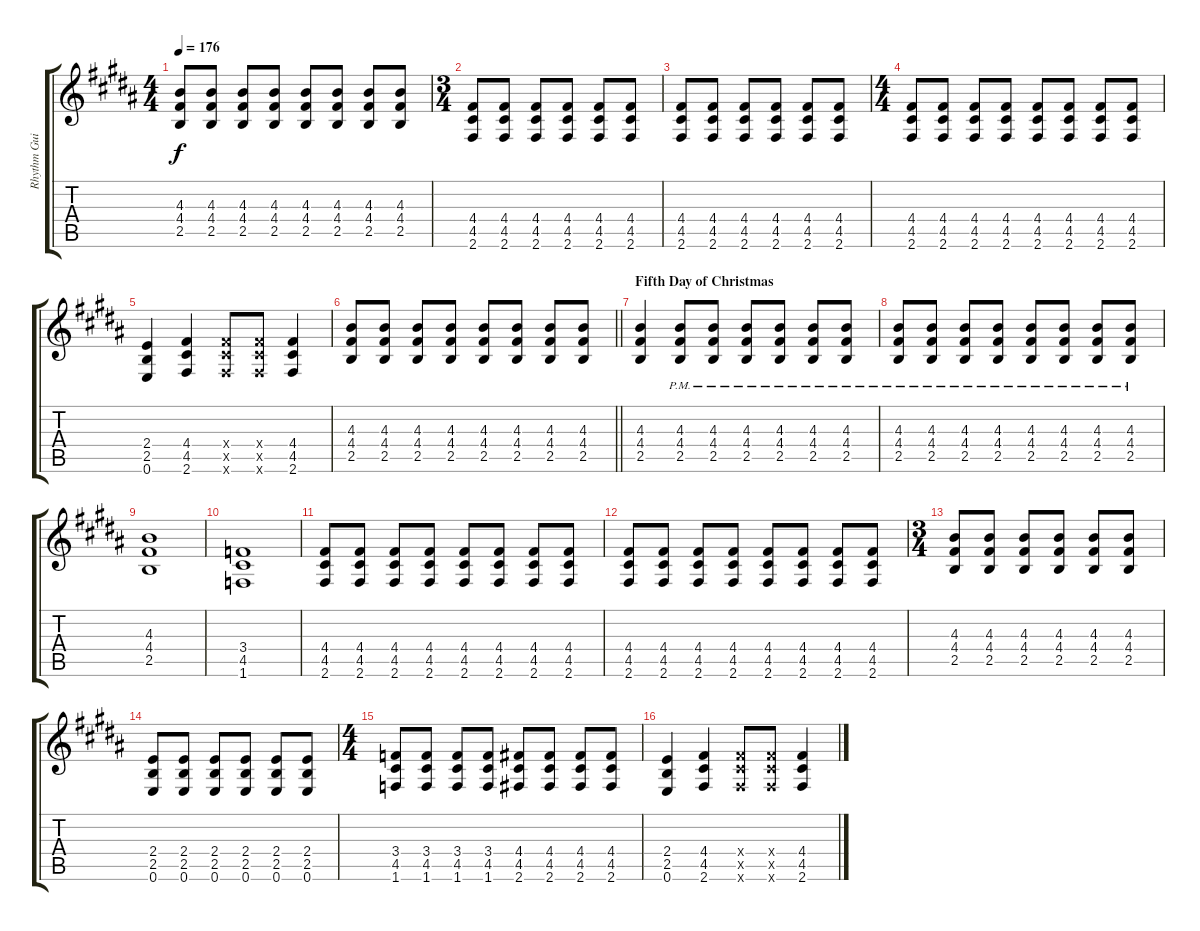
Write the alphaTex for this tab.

\track ("Rhythm Guitar (Thiessen)" "Rhythm Gui") {instrument distortionguitar}
\staff {score tabs}
\tuning (E4 B3 G3 D3 A2 E2) {hide}
\ts (4 4)
\tempo 176
\clef g2
\ks g#minor
(4.3 4.4 2.5).8{dy f} (4.3 4.4 2.5).8 (4.3 4.4 2.5).8 (4.3 4.4 2.5).8 (4.3 4.4 2.5).8 (4.3 4.4 2.5).8 (4.3 4.4 2.5).8 (4.3 4.4 2.5).8 |
\ts (3 4)
(4.4 4.5 2.6).8 (4.4 4.5 2.6).8 (4.4 4.5 2.6).8 (4.4 4.5 2.6).8 (4.4 4.5 2.6).8 (4.4 4.5 2.6).8 |
(4.4 4.5 2.6).8 (4.4 4.5 2.6).8 (4.4 4.5 2.6).8 (4.4 4.5 2.6).8 (4.4 4.5 2.6).8 (4.4 4.5 2.6).8 |
\ts (4 4)
\ks b
(4.4 4.5 2.6).8 (4.4 4.5 2.6).8 (4.4 4.5 2.6).8 (4.4 4.5 2.6).8 (4.4 4.5 2.6).8 (4.4 4.5 2.6).8 (4.4 4.5 2.6).8 (4.4 4.5 2.6).8 |
\ks g#minor
(2.4 2.5 0.6).4 (4.4 4.5 2.6).4 (4.4{x} 4.5{x} 2.6{x}).8 (4.4{x} 4.5{x} 2.6{x}).8 (4.4 4.5 2.6).4 |
\barLineRight lightlight
(4.3 4.4 2.5).8 (4.3 4.4 2.5).8 (4.3 4.4 2.5).8 (4.3 4.4 2.5).8 (4.3 4.4 2.5).8 (4.3 4.4 2.5).8 (4.3 4.4 2.5).8 (4.3 4.4 2.5).8 |
\section ("" "Fifth Day of Christmas")
(4.3 4.4 2.5).4 (4.3{pm} 4.4{pm} 2.5{pm}).8 (4.3{pm} 4.4{pm} 2.5{pm}).8 (4.3{pm} 4.4{pm} 2.5{pm}).8 (4.3{pm} 4.4{pm} 2.5{pm}).8 (4.3{pm} 4.4{pm} 2.5{pm}).8 (4.3{pm} 4.4{pm} 2.5{pm}).8 |
\ks b
(4.3{pm} 4.4{pm} 2.5{pm}).8 (4.3{pm} 4.4{pm} 2.5{pm}).8 (4.3{pm} 4.4{pm} 2.5{pm}).8 (4.3{pm} 4.4{pm} 2.5{pm}).8 (4.3{pm} 4.4{pm} 2.5{pm}).8 (4.3{pm} 4.4{pm} 2.5{pm}).8 (4.3{pm} 4.4{pm} 2.5{pm}).8 (4.3{pm} 4.4{pm} 2.5{pm}).8 |
\ks g#minor
(4.3 4.4 2.5).1 |
(3.4 4.5 1.6).1 |
(4.4 4.5 2.6).8 (4.4 4.5 2.6).8 (4.4 4.5 2.6).8 (4.4 4.5 2.6).8 (4.4 4.5 2.6).8 (4.4 4.5 2.6).8 (4.4 4.5 2.6).8 (4.4 4.5 2.6).8 |
\ks b
(4.4 4.5 2.6).8 (4.4 4.5 2.6).8 (4.4 4.5 2.6).8 (4.4 4.5 2.6).8 (4.4 4.5 2.6).8 (4.4 4.5 2.6).8 (4.4 4.5 2.6).8 (4.4 4.5 2.6).8 |
\ts (3 4)
\ks g#minor
(4.3 4.4 2.5).8 (4.3 4.4 2.5).8 (4.3 4.4 2.5).8 (4.3 4.4 2.5).8 (4.3 4.4 2.5).8 (4.3 4.4 2.5).8 |
(2.4 2.5 0.6).8 (2.4 2.5 0.6).8 (2.4 2.5 0.6).8 (2.4 2.5 0.6).8 (2.4 2.5 0.6).8 (2.4 2.5 0.6).8 |
\ts (4 4)
(3.4 4.5 1.6).8 (3.4 4.5 1.6).8 (3.4 4.5 1.6).8 (3.4 4.5 1.6).8 (4.4 4.5 2.6).8 (4.4 4.5 2.6).8 (4.4 4.5 2.6).8 (4.4 4.5 2.6).8 |
\ks b
(2.4 2.5 0.6).4 (4.4 4.5 2.6).4 (4.4{x} 4.5{x} 2.6{x}).8 (4.4{x} 4.5{x} 2.6{x}).8 (4.4 4.5 2.6).4
